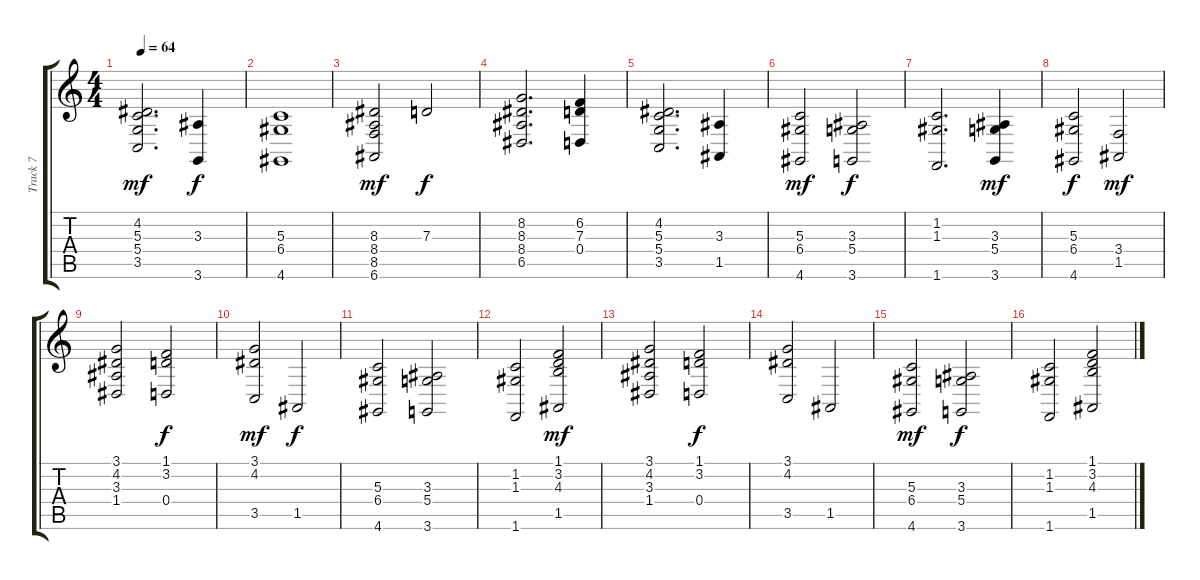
\track ("Track 7" "Track 7") {instrument pad2warm}
\staff {score tabs}
\tuning (E4 B3 G3 D3 A2 E2) {hide}
\ts (4 4)
\tempo 64
\clef g2
\ks c
(4.2 5.3 5.4 3.5).2{d dy mf} (3.3 3.6).4{dy f} |
(5.3 6.4 4.6).1 |
(8.3 8.4 8.5 6.6).2{dy mf} 7.3.2{dy f} |
(8.2 8.3 8.4 6.5).2{d} (6.2 7.3 0.4).4 |
(4.2 5.3 5.4 3.5).2{d} (3.3 1.5).4 |
(5.3 6.4 4.6).2{dy mf} (3.3 5.4 3.6).2{dy f} |
(1.2 1.3 1.6).2{d} (3.3 5.4 3.6).4{dy mf} |
(5.3 6.4 4.6).2{dy f} (3.4 1.5).2{dy mf} |
(3.1 4.2 3.3 1.4).2 (1.1 3.2 0.4).2{dy f} |
(3.1 4.2 3.5).2{dy mf} 1.5.2{dy f} |
(5.3 6.4 4.6).2 (3.3 5.4 3.6).2 |
(1.2 1.3 1.6).2 (1.1 3.2 4.3 1.5).2{dy mf} |
(3.1 4.2 3.3 1.4).2 (1.1 3.2 0.4).2{dy f} |
(3.1 4.2 3.5).2 1.5.2 |
(5.3 6.4 4.6).2{dy mf} (3.3 5.4 3.6).2{dy f} |
(1.2 1.3 1.6).2 (1.1 3.2 4.3 1.5).2
